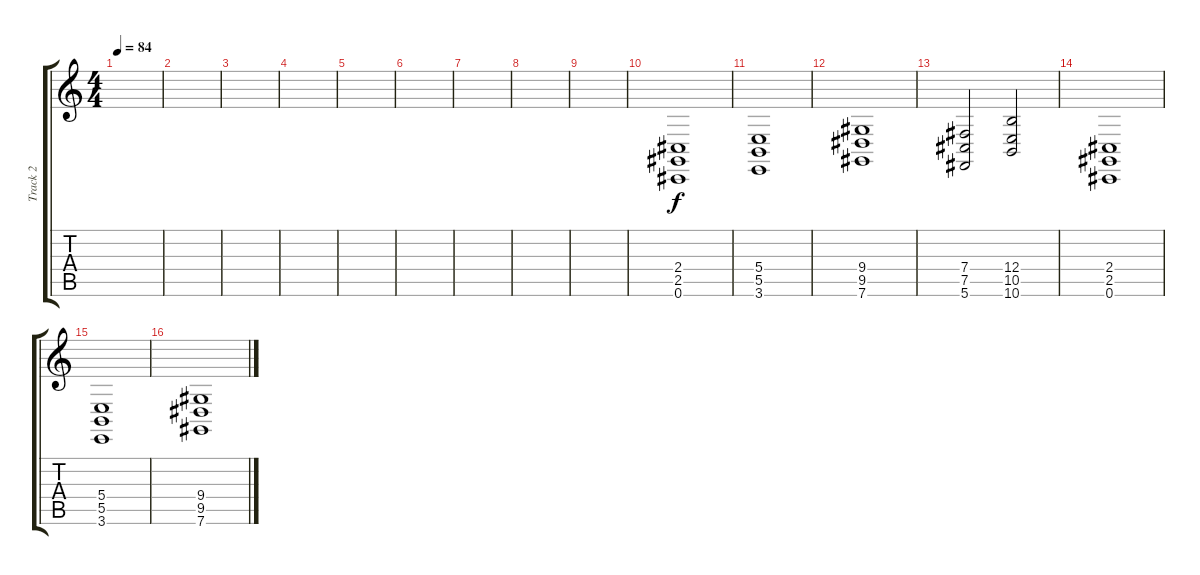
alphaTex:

\track ("Track 2" "Track 2") {instrument pad8sweep}
\staff {score tabs}
\tuning (Db4 Ab3 E3 B2 Gb2 Db2) {hide}
\ts (4 4)
\tempo 84
\clef g2
\ks c
|
|
|
|
|
|
|
|
|
(2.4 2.5 0.6).1 |
(5.4 5.5 3.6).1 |
(9.4 9.5 7.6).1 |
(7.4 7.5 5.6).2 (12.4 10.5 10.6).2 |
(2.4 2.5 0.6).1 |
(5.4 5.5 3.6).1 |
(9.4 9.5 7.6).1
